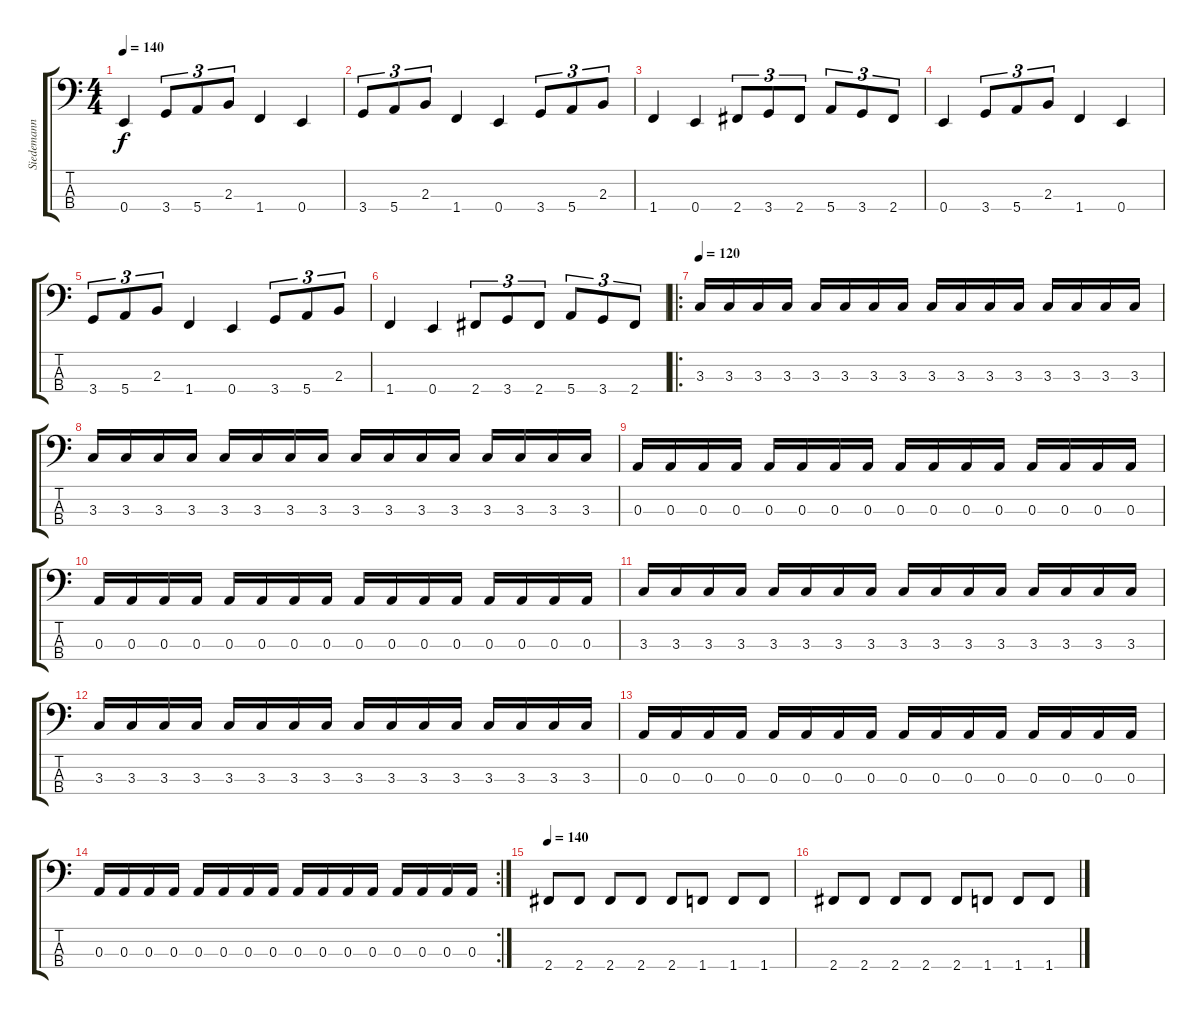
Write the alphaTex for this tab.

\track ("Siedemann" "Siedemann") {instrument electricbassfinger}
\staff {score tabs}
\tuning (G2 D2 A1 E1) {hide}
\ts (4 4)
\tempo 140
\clef f4
\ks c
0.4.4{dy f} 3.4.8{tu (3 2)} 5.4.8{tu (3 2)} 2.3.8{tu (3 2)} 1.4.4 0.4.4 |
3.4.8{tu (3 2)} 5.4.8{tu (3 2)} 2.3.8{tu (3 2)} 1.4.4 0.4.4 3.4.8{tu (3 2)} 5.4.8{tu (3 2)} 2.3.8{tu (3 2)} |
1.4.4 0.4.4 2.4.8{tu (3 2)} 3.4.8{tu (3 2)} 2.4.8{tu (3 2)} 5.4.8{tu (3 2)} 3.4.8{tu (3 2)} 2.4.8{tu (3 2)} |
0.4.4 3.4.8{tu (3 2)} 5.4.8{tu (3 2)} 2.3.8{tu (3 2)} 1.4.4 0.4.4 |
3.4.8{tu (3 2)} 5.4.8{tu (3 2)} 2.3.8{tu (3 2)} 1.4.4 0.4.4 3.4.8{tu (3 2)} 5.4.8{tu (3 2)} 2.3.8{tu (3 2)} |
1.4.4 0.4.4 2.4.8{tu (3 2)} 3.4.8{tu (3 2)} 2.4.8{tu (3 2)} 5.4.8{tu (3 2)} 3.4.8{tu (3 2)} 2.4.8{tu (3 2)} |
\ro
\tempo 120
3.3.16 3.3.16 3.3.16 3.3.16 3.3.16 3.3.16 3.3.16 3.3.16 3.3.16 3.3.16 3.3.16 3.3.16 3.3.16 3.3.16 3.3.16 3.3.16 |
3.3.16 3.3.16 3.3.16 3.3.16 3.3.16 3.3.16 3.3.16 3.3.16 3.3.16 3.3.16 3.3.16 3.3.16 3.3.16 3.3.16 3.3.16 3.3.16 |
0.3.16 0.3.16 0.3.16 0.3.16 0.3.16 0.3.16 0.3.16 0.3.16 0.3.16 0.3.16 0.3.16 0.3.16 0.3.16 0.3.16 0.3.16 0.3.16 |
0.3.16 0.3.16 0.3.16 0.3.16 0.3.16 0.3.16 0.3.16 0.3.16 0.3.16 0.3.16 0.3.16 0.3.16 0.3.16 0.3.16 0.3.16 0.3.16 |
3.3.16 3.3.16 3.3.16 3.3.16 3.3.16 3.3.16 3.3.16 3.3.16 3.3.16 3.3.16 3.3.16 3.3.16 3.3.16 3.3.16 3.3.16 3.3.16 |
3.3.16 3.3.16 3.3.16 3.3.16 3.3.16 3.3.16 3.3.16 3.3.16 3.3.16 3.3.16 3.3.16 3.3.16 3.3.16 3.3.16 3.3.16 3.3.16 |
0.3.16 0.3.16 0.3.16 0.3.16 0.3.16 0.3.16 0.3.16 0.3.16 0.3.16 0.3.16 0.3.16 0.3.16 0.3.16 0.3.16 0.3.16 0.3.16 |
\rc 2
0.3.16 0.3.16 0.3.16 0.3.16 0.3.16 0.3.16 0.3.16 0.3.16 0.3.16 0.3.16 0.3.16 0.3.16 0.3.16 0.3.16 0.3.16 0.3.16 |
\tempo 140
2.4.8 2.4.8 2.4.8 2.4.8 2.4.8 1.4.8 1.4.8 1.4.8 |
2.4.8 2.4.8 2.4.8 2.4.8 2.4.8 1.4.8 1.4.8 1.4.8
